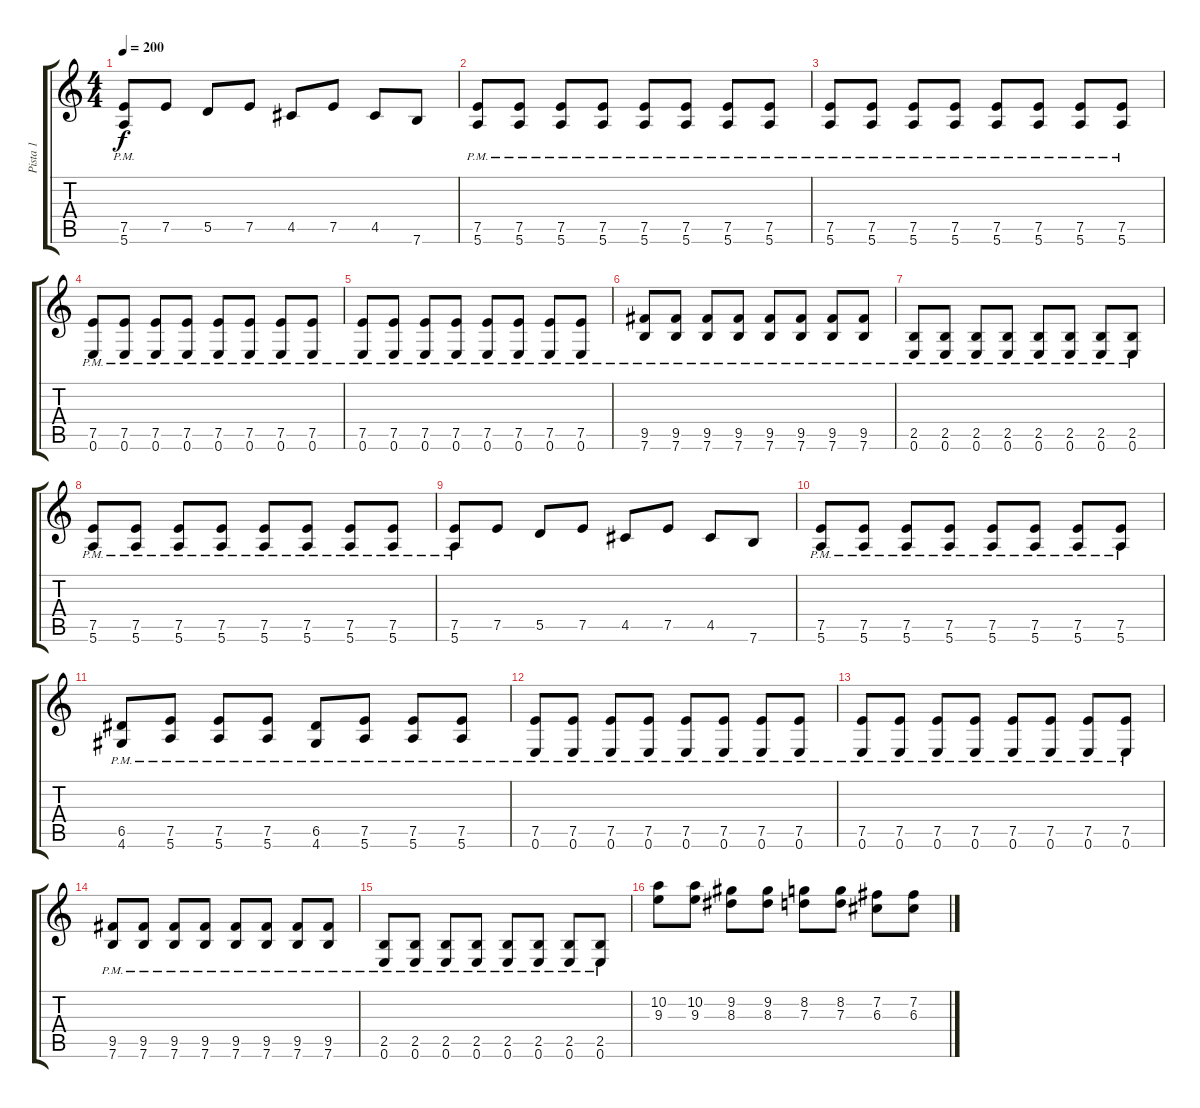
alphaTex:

\track ("Pista 1" "Pista 1") {instrument overdrivenguitar}
\staff {score tabs}
\tuning (E4 B3 G3 D3 A2 E2) {hide}
\ts (4 4)
\tempo 200
\clef g2
\ks c
(7.5{pm} 5.6{pm}).8{dy f} 7.5.8 5.5.8 7.5.8 4.5.8 7.5.8 4.5.8 7.6.8 |
(7.5{pm} 5.6{pm}).8 (7.5{pm} 5.6{pm}).8 (7.5{pm} 5.6{pm}).8 (7.5{pm} 5.6{pm}).8 (7.5{pm} 5.6{pm}).8 (7.5{pm} 5.6{pm}).8 (7.5{pm} 5.6{pm}).8 (7.5{pm} 5.6{pm}).8 |
(7.5{pm} 5.6{pm}).8 (7.5{pm} 5.6{pm}).8 (7.5{pm} 5.6{pm}).8 (7.5{pm} 5.6{pm}).8 (7.5{pm} 5.6{pm}).8 (7.5{pm} 5.6{pm}).8 (7.5{pm} 5.6{pm}).8 (7.5{pm} 5.6{pm}).8 |
(7.5{pm} 0.6{pm}).8 (7.5{pm} 0.6{pm}).8 (7.5{pm} 0.6{pm}).8 (7.5{pm} 0.6{pm}).8 (7.5{pm} 0.6{pm}).8 (7.5{pm} 0.6{pm}).8 (7.5{pm} 0.6{pm}).8 (7.5{pm} 0.6{pm}).8 |
(7.5{pm} 0.6{pm}).8 (7.5{pm} 0.6{pm}).8 (7.5{pm} 0.6{pm}).8 (7.5{pm} 0.6{pm}).8 (7.5{pm} 0.6{pm}).8 (7.5{pm} 0.6{pm}).8 (7.5{pm} 0.6{pm}).8 (7.5{pm} 0.6{pm}).8 |
(9.5{pm} 7.6{pm}).8 (9.5{pm} 7.6{pm}).8 (9.5{pm} 7.6{pm}).8 (9.5{pm} 7.6{pm}).8 (9.5{pm} 7.6{pm}).8 (9.5{pm} 7.6{pm}).8 (9.5{pm} 7.6{pm}).8 (9.5{pm} 7.6{pm}).8 |
(2.5{pm} 0.6{pm}).8 (2.5{pm} 0.6{pm}).8 (2.5{pm} 0.6{pm}).8 (2.5{pm} 0.6{pm}).8 (2.5{pm} 0.6{pm}).8 (2.5{pm} 0.6{pm}).8 (2.5{pm} 0.6{pm}).8 (2.5{pm} 0.6{pm}).8 |
(7.5{pm} 5.6{pm}).8 (7.5{pm} 5.6{pm}).8 (7.5{pm} 5.6{pm}).8 (7.5{pm} 5.6{pm}).8 (7.5{pm} 5.6{pm}).8 (7.5{pm} 5.6{pm}).8 (7.5{pm} 5.6{pm}).8 (7.5{pm} 5.6{pm}).8 |
(7.5{pm} 5.6{pm}).8 7.5.8 5.5.8 7.5.8 4.5.8 7.5.8 4.5.8 7.6.8 |
(7.5{pm} 5.6{pm}).8 (7.5{pm} 5.6{pm}).8 (7.5{pm} 5.6{pm}).8 (7.5{pm} 5.6{pm}).8 (7.5{pm} 5.6{pm}).8 (7.5{pm} 5.6{pm}).8 (7.5{pm} 5.6{pm}).8 (7.5{pm} 5.6{pm}).8 |
(6.5{pm} 4.6{pm}).8 (7.5{pm} 5.6{pm}).8 (7.5{pm} 5.6{pm}).8 (7.5{pm} 5.6{pm}).8 (6.5{pm} 4.6{pm}).8 (7.5{pm} 5.6{pm}).8 (7.5{pm} 5.6{pm}).8 (7.5{pm} 5.6{pm}).8 |
(7.5{pm} 0.6{pm}).8 (7.5{pm} 0.6{pm}).8 (7.5{pm} 0.6{pm}).8 (7.5{pm} 0.6{pm}).8 (7.5{pm} 0.6{pm}).8 (7.5{pm} 0.6{pm}).8 (7.5{pm} 0.6{pm}).8 (7.5{pm} 0.6{pm}).8 |
(7.5{pm} 0.6{pm}).8 (7.5{pm} 0.6{pm}).8 (7.5{pm} 0.6{pm}).8 (7.5{pm} 0.6{pm}).8 (7.5{pm} 0.6{pm}).8 (7.5{pm} 0.6{pm}).8 (7.5{pm} 0.6{pm}).8 (7.5{pm} 0.6{pm}).8 |
(9.5{pm} 7.6{pm}).8 (9.5{pm} 7.6{pm}).8 (9.5{pm} 7.6{pm}).8 (9.5{pm} 7.6{pm}).8 (9.5{pm} 7.6{pm}).8 (9.5{pm} 7.6{pm}).8 (9.5{pm} 7.6{pm}).8 (9.5{pm} 7.6{pm}).8 |
(2.5{pm} 0.6{pm}).8 (2.5{pm} 0.6{pm}).8 (2.5{pm} 0.6{pm}).8 (2.5{pm} 0.6{pm}).8 (2.5{pm} 0.6{pm}).8 (2.5{pm} 0.6{pm}).8 (2.5{pm} 0.6{pm}).8 (2.5{pm} 0.6{pm}).8 |
(10.2 9.3).8 (10.2 9.3).8 (9.2 8.3).8 (9.2 8.3).8 (8.2 7.3).8 (8.2 7.3).8 (7.2 6.3).8 (7.2 6.3).8
